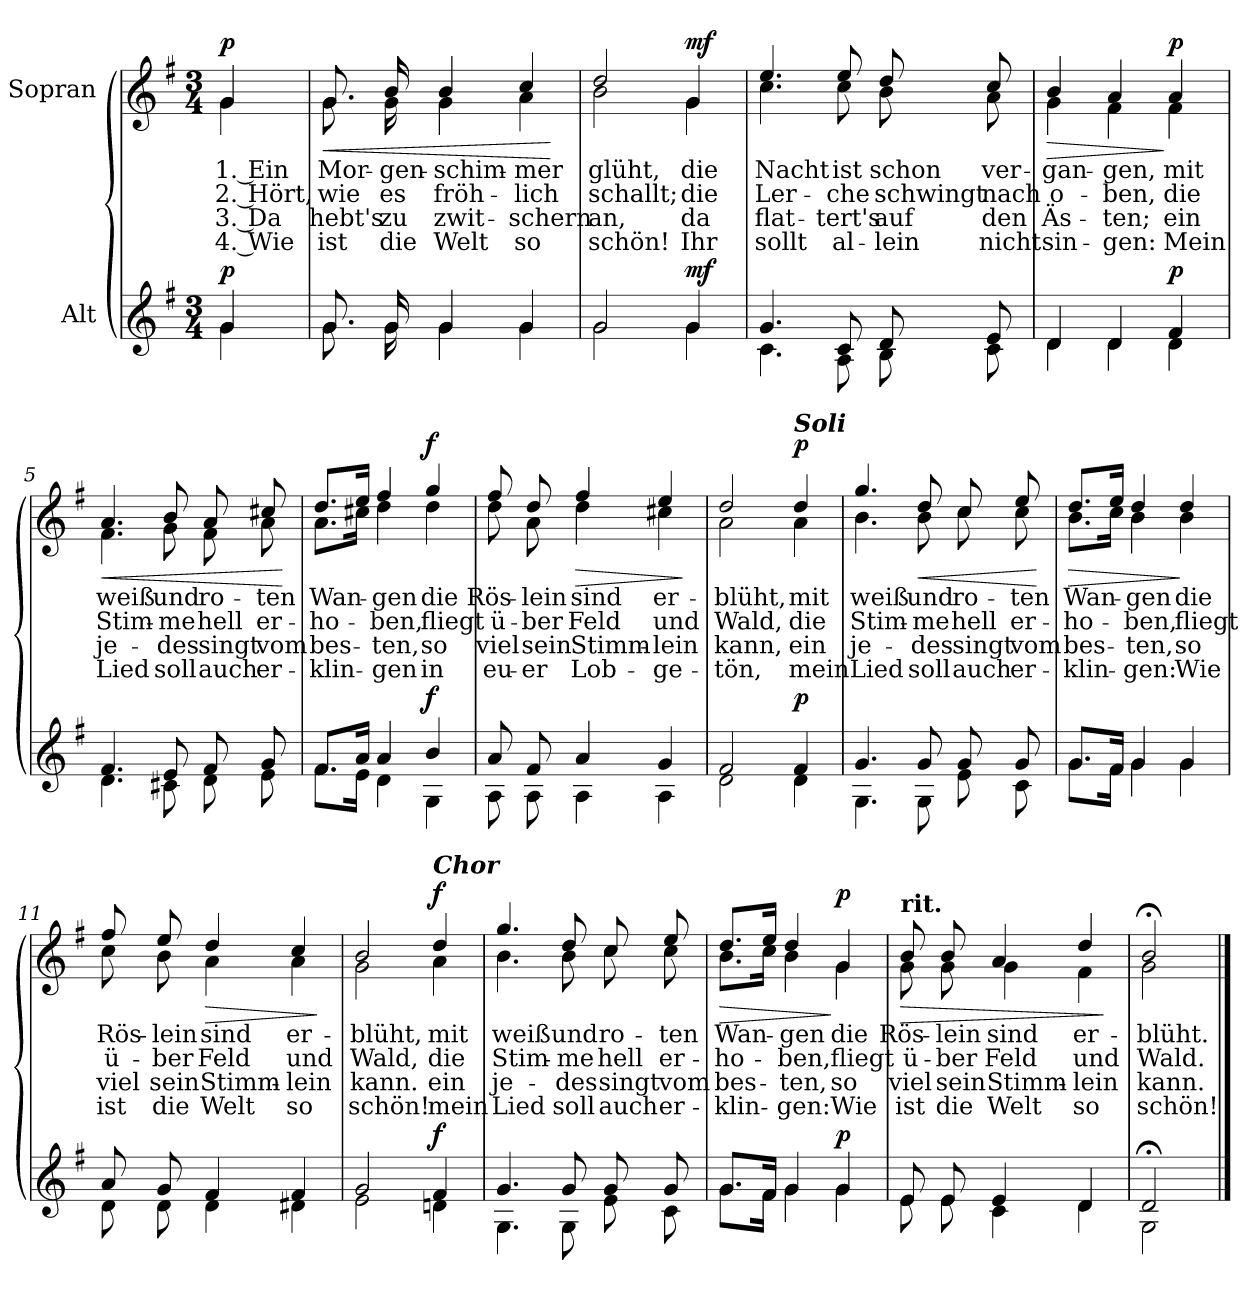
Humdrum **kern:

**kern	**dynam	**kern	**text	**text	**text	**text	**dynam
*part2	*part2	*part1	*part1	*part1	*part1	*part1	*part1
*staff2	*staff2	*staff1	*staff1	*staff1	*staff1	*staff1	*staff1
*I"Alt	*	*I"Sopran	*	*	*	*	*
*clefG2	*	*clefG2	*	*	*	*	*
*k[f#]	*	*k[f#]	*	*	*	*	*
*M3/4	*	*M3/4	*	*	*	*	*
=	=	=	=	=	=	=	=
*^	*	*	*	*	*	*	*
!	!	!	!LO:TX:a:B:t=Frisch bewegt	!	!	!	!	!
!	!	!LO:DY:a	!	!LO:LY:b	!LO:LY:b	!LO:LY:b	!LO:LY:b	!LO:DY:a
*	*	*	*^	*	*	*	*	*
4g/	4g\	p	4g/	4g\	1. Ein	2. Hört,	3. Da	4. Wie	p
=1	=1	=1	=1	=1	=1	=1	=1	=1	=1
!	!	!	!	!	!LO:LY:b	!LO:LY:b	!LO:LY:b	!LO:LY:b	!LO:HP:b
8.g/	8.g\	.	8.g/	8.g\	Mor-	wie	hebt's	ist	<
!	!	!	!	!	!LO:LY:b	!LO:LY:b	!LO:LY:b	!LO:LY:b	!
16g/	16g\	.	16b/	16g\	-gen-	es	zu	die	.
!	!	!	!	!	!LO:LY:b	!LO:LY:b	!LO:LY:b	!LO:LY:b	!
4g/	4g\	.	4b/	4g\	-schim-	fröh-	zwit-	Welt	.
!	!	!	!	!	!LO:LY:b	!LO:LY:b	!LO:LY:b	!LO:LY:b	!
4g/	4g\	.	4cc/	4a\	-mer	-lich	-schern	so	.
*v	*v	*	*	*	*	*	*	*	*
*	*	*v	*v	*	*	*	*	*
.	.	.	.	.	.	.	[
=2	=2	=2	=2	=2	=2	=2	=2
*^	*	*	*	*	*	*	*
!	!	!	!	!LO:LY:b	!LO:LY:b	!LO:LY:b	!LO:LY:b	!
*	*	*	*^	*	*	*	*	*
2g/	2g\	.	2dd/	2b\	glüht,	schallt;	an,	schön!	.
!	!	!LO:DY:a	!	!	!LO:LY:b	!LO:LY:b	!LO:LY:b	!LO:LY:b	!LO:DY:a
4g/	4g\	mf	4g/	4g\	die	die	da	Ihr	mf
=3	=3	=3	=3	=3	=3	=3	=3	=3	=3
!	!	!	!	!	!LO:LY:b	!LO:LY:b	!LO:LY:b	!LO:LY:b	!
4.g/	4.c\	.	4.ee/	4.cc\	Nacht	Ler-	flat-	sollt	.
!	!	!	!	!	!LO:LY:b	!LO:LY:b	!LO:LY:b	!LO:LY:b	!
8c/	8A\	.	8ee/	8cc\	ist	-che	-tert's	al-	.
!	!	!	!	!	!LO:LY:b	!LO:LY:b	!LO:LY:b	!LO:LY:b	!
8d/	8B\	.	8dd/	8b\	schon	schwingt	auf	-lein	.
!	!	!	!	!	!LO:LY:b	!LO:LY:b	!LO:LY:b	!LO:LY:b	!
8e/	8c\	.	8cc/	8a\	ver-	nach	den	nicht	.
!!LO:LB:g=z	!!
=4	=4	=4	=4	=4	=4	=4	=4	=4	=4
!	!	!	!	!	!LO:LY:b	!LO:LY:b	!LO:LY:b	!LO:LY:b	!LO:HP:b
4d/	4d\	.	4b/	4g\	-gan-	o-	Äs-	sin-	>
!	!	!	!	!	!LO:LY:b	!LO:LY:b	!LO:LY:b	!LO:LY:b	!
4d/	4d\	.	4a/	4f#\	-gen,	-ben,	-ten;	-gen:	.
!	!	!LO:DY:a	!	!	!LO:LY:b	!LO:LY:b	!LO:LY:b	!LO:LY:b	!LO:DY:n=1:a
4f#/	4d\	p	4a/	4f#\	mit	die	ein	Mein	] p
=5	=5	=5	=5	=5	=5	=5	=5	=5	=5
!	!	!	!	!	!LO:LY:b	!LO:LY:b	!LO:LY:b	!LO:LY:b	!LO:HP:b
4.f#/	4.d\	.	4.a/	4.f#\	weiß	Stim-	je-	Lied	<
!	!	!	!	!	!LO:LY:b	!LO:LY:b	!LO:LY:b	!LO:LY:b	!
8e/	8c#X\	.	8b/	8g\	und	-me	-des	soll	.
!	!	!	!	!	!LO:LY:b	!LO:LY:b	!LO:LY:b	!LO:LY:b	!
8f#/	8d\	.	8a/	8f#\	ro-	hell	singt	auch	.
!	!	!	!	!	!LO:LY:b	!LO:LY:b	!LO:LY:b	!LO:LY:b	!
8g/	8e\	.	8cc#X/	8a\	-ten	er-	vom	er-	.
*v	*v	*	*	*	*	*	*	*	*
*	*	*v	*v	*	*	*	*	*
.	.	.	.	.	.	.	[
=6	=6	=6	=6	=6	=6	=6	=6
*^	*	*	*	*	*	*	*
!	!	!	!	!LO:LY:b	!LO:LY:b	!LO:LY:b	!LO:LY:b	!
*	*	*	*^	*	*	*	*	*
8.f#/L	8.f#\L	.	8.dd/L	8.a\L	Wan-	-ho-	bes-	-klin-	.
16a/Jk	16e\Jk	.	16ee/Jk	16cc#X\Jk	.	.	.	.	.
!	!	!	!	!	!LO:LY:b	!LO:LY:b	!LO:LY:b	!LO:LY:b	!
4a/	4d\	.	4ff#/	4dd\	-gen	-ben,	-ten,	-gen	.
!	!	!LO:DY:a	!	!	!LO:LY:b	!LO:LY:b	!LO:LY:b	!LO:LY:b	!LO:DY:a
4b/	4G\	f	4gg/	4dd\	die	fliegt	so	in	f
=7	=7	=7	=7	=7	=7	=7	=7	=7	=7
!	!	!	!	!	!LO:LY:b	!LO:LY:b	!LO:LY:b	!LO:LY:b	!
8a/	8A\	.	8ff#/	8dd\	Rös-	ü-	viel	eu-	.
!	!	!	!	!	!LO:LY:b	!LO:LY:b	!LO:LY:b	!LO:LY:b	!
8f#/	8A\	.	8dd/	8a\	-lein	-ber	sein	-er	.
!	!	!	!	!	!LO:LY:b	!LO:LY:b	!LO:LY:b	!LO:LY:b	!LO:HP:b
4a/	4A\	.	4ff#/	4dd\	sind	Feld	Stimm-	Lob-	>
!	!	!	!	!	!LO:LY:b	!LO:LY:b	!LO:LY:b	!LO:LY:b	!
4g/	4A\	.	4ee/	4cc#X\	er-	und	-lein	-ge-	.
*v	*v	*	*	*	*	*	*	*	*
*	*	*v	*v	*	*	*	*	*
.	.	.	.	.	.	.	]
!!LO:LB:g=z
=8	=8	=8	=8	=8	=8	=8	=8
*^	*	*	*	*	*	*	*
!	!	!	!	!LO:LY:b	!LO:LY:b	!LO:LY:b	!LO:LY:b	!
*	*	*	*^	*	*	*	*	*
2f#/	2d\	.	2dd/	2a\	-blüht,	Wald,	kann,	-tön,	.
!	!	!	!LO:TX:a:Bi:t=Soli	!	!	!	!	!	!
!	!	!LO:DY:a	!	!	!LO:LY:b	!LO:LY:b	!LO:LY:b	!LO:LY:b	!LO:DY:a
4f#/	4d\	p	4dd/	4a\	mit	die	ein	mein	p
=9	=9	=9	=9	=9	=9	=9	=9	=9	=9
!	!	!	!	!	!LO:LY:b	!LO:LY:b	!LO:LY:b	!LO:LY:b	!
4.g/	4.G\	.	4.gg/	4.b\	weiß	Stim-	je-	Lied	.
!	!	!	!	!	!LO:LY:b	!LO:LY:b	!LO:LY:b	!LO:LY:b	!LO:HP:b
8g/	8G\	.	8dd/	8b\	und	-me	-des	soll	<
!	!	!	!	!	!LO:LY:b	!LO:LY:b	!LO:LY:b	!LO:LY:b	!
8g/	8e\	.	8cc/	8cc\	ro-	hell	singt	auch	.
!	!	!	!	!	!LO:LY:b	!LO:LY:b	!LO:LY:b	!LO:LY:b	!
8g/	8c\	.	8ee/	8cc\	-ten	er-	vom	er-	.
*v	*v	*	*	*	*	*	*	*	*
*	*	*v	*v	*	*	*	*	*
.	.	.	.	.	.	.	[
=10	=10	=10	=10	=10	=10	=10	=10
*^	*	*	*	*	*	*	*
!	!	!	!	!LO:LY:b	!LO:LY:b	!LO:LY:b	!LO:LY:b	!LO:HP:b
*	*	*	*^	*	*	*	*	*
8.g/L	8.g\L	.	8.dd/L	8.b\L	Wan-	-ho-	bes-	-klin-	>
16f#/Jk	16f#\Jk	.	16ee/Jk	16cc\Jk	.	.	.	.	.
!	!	!	!	!	!LO:LY:b	!LO:LY:b	!LO:LY:b	!LO:LY:b	!
4g/	4g\	.	4dd/	4b\	-gen	-ben,	-ten,	-gen:	.
!	!	!	!	!	!LO:LY:b	!LO:LY:b	!LO:LY:b	!LO:LY:b	!
4g/	4g\	.	4dd/	4b\	die	fliegt	so	Wie	]
=11	=11	=11	=11	=11	=11	=11	=11	=11	=11
!	!	!	!	!	!LO:LY:b	!LO:LY:b	!LO:LY:b	!LO:LY:b	!
8a/	8d\	.	8ff#/	8cc\	Rös-	ü-	viel	ist	.
!	!	!	!	!	!LO:LY:b	!LO:LY:b	!LO:LY:b	!LO:LY:b	!
8g/	8d\	.	8ee/	8b\	-lein	-ber	sein	die	.
!	!	!	!	!	!LO:LY:b	!LO:LY:b	!LO:LY:b	!LO:LY:b	!LO:HP:b
4f#/	4d\	.	4dd/	4a\	sind	Feld	Stimm-	Welt	>
!	!	!	!	!	!LO:LY:b	!LO:LY:b	!LO:LY:b	!LO:LY:b	!
4f#/	4d#X\	.	4cc/	4a\	er-	und	-lein	so	.
*v	*v	*	*	*	*	*	*	*	*
*	*	*v	*v	*	*	*	*	*
.	.	.	.	.	.	.	]
!!LO:LB:g=z
=12	=12	=12	=12	=12	=12	=12	=12
*^	*	*	*	*	*	*	*
!	!	!	!	!LO:LY:b	!LO:LY:b	!LO:LY:b	!LO:LY:b	!
*	*	*	*^	*	*	*	*	*
2g/	2e\	.	2b/	2g\	-blüht,	Wald,	kann.	schön!	.
!	!	!	!LO:TX:a:Bi:t=Chor	!	!	!	!	!	!
!	!	!LO:DY:a	!	!	!LO:LY:b	!LO:LY:b	!LO:LY:b	!LO:LY:b	!LO:DY:a
4f#/	4dn\	f	4dd/	4a\	mit	die	ein	mein	f
=13	=13	=13	=13	=13	=13	=13	=13	=13	=13
!	!	!	!	!	!LO:LY:b	!LO:LY:b	!LO:LY:b	!LO:LY:b	!
4.g/	4.G\	.	4.gg/	4.b\	weiß	Stim-	je-	Lied	.
!	!	!	!	!	!LO:LY:b	!LO:LY:b	!LO:LY:b	!LO:LY:b	!
8g/	8G\	.	8dd/	8b\	und	-me	-des	soll	.
!	!	!	!	!	!LO:LY:b	!LO:LY:b	!LO:LY:b	!LO:LY:b	!
8g/	8e\	.	8cc/	8cc\	ro-	hell	singt	auch	.
!	!	!	!	!	!LO:LY:b	!LO:LY:b	!LO:LY:b	!LO:LY:b	!
8g/	8c\	.	8ee/	8cc\	-ten	er-	vom	er-	.
=14	=14	=14	=14	=14	=14	=14	=14	=14	=14
!	!	!	!	!	!LO:LY:b	!LO:LY:b	!LO:LY:b	!LO:LY:b	!LO:HP:b
8.g/L	8.g\L	.	8.dd/L	8.b\L	Wan-	-ho-	bes-	-klin-	>
16f#/Jk	16f#\Jk	.	16ee/Jk	16cc\Jk	.	.	.	.	.
!	!	!	!	!	!LO:LY:b	!LO:LY:b	!LO:LY:b	!LO:LY:b	!
4g/	4g\	.	4dd/	4b\	-gen	-ben,	-ten,	-gen:	.
!	!	!LO:DY:a	!	!	!LO:LY:b	!LO:LY:b	!LO:LY:b	!LO:LY:b	!LO:DY:n=1:a
4g/	4g\	p	4g/	4g\	die	fliegt	so	Wie	] p
=15	=15	=15	=15	=15	=15	=15	=15	=15	=15
!	!	!	!LO:TX:a:B:t=rit.	!	!	!	!	!	!
!	!	!	!	!	!LO:LY:b	!LO:LY:b	!LO:LY:b	!LO:LY:b	!LO:HP:b
8e/	8e\	.	8b/	8g\	Rös-	ü-	viel	ist	>
!	!	!	!	!	!LO:LY:b	!LO:LY:b	!LO:LY:b	!LO:LY:b	!
8e/	8e\	.	8b/	8g\	-lein	-ber	sein	die	.
!	!	!	!	!	!LO:LY:b	!LO:LY:b	!LO:LY:b	!LO:LY:b	!
4e/	4c\	.	4a/	4g\	sind	Feld	Stimm-	Welt	.
!	!	!	!	!	!LO:LY:b	!LO:LY:b	!LO:LY:b	!LO:LY:b	!
4d/	4d\	.	4dd/	4f#\	er-	und	-lein	so	.
*v	*v	*	*	*	*	*	*	*	*
*	*	*v	*v	*	*	*	*	*
.	.	.	.	.	.	.	]
=16	=16	=16	=16	=16	=16	=16	=16
*^	*	*	*	*	*	*	*
!	!	!	!	!LO:LY:b	!LO:LY:b	!LO:LY:b	!LO:LY:b	!
*	*	*	*^	*	*	*	*	*
2d;</	2G\	.	2b;</	2g\	-blüht.	Wald.	kann.	schön!	.
*v	*v	*	*	*	*	*	*	*	*
*	*	*v	*v	*	*	*	*	*
==	==	==	==	==	==	==	==
*-	*-	*-	*-	*-	*-	*-	*-
